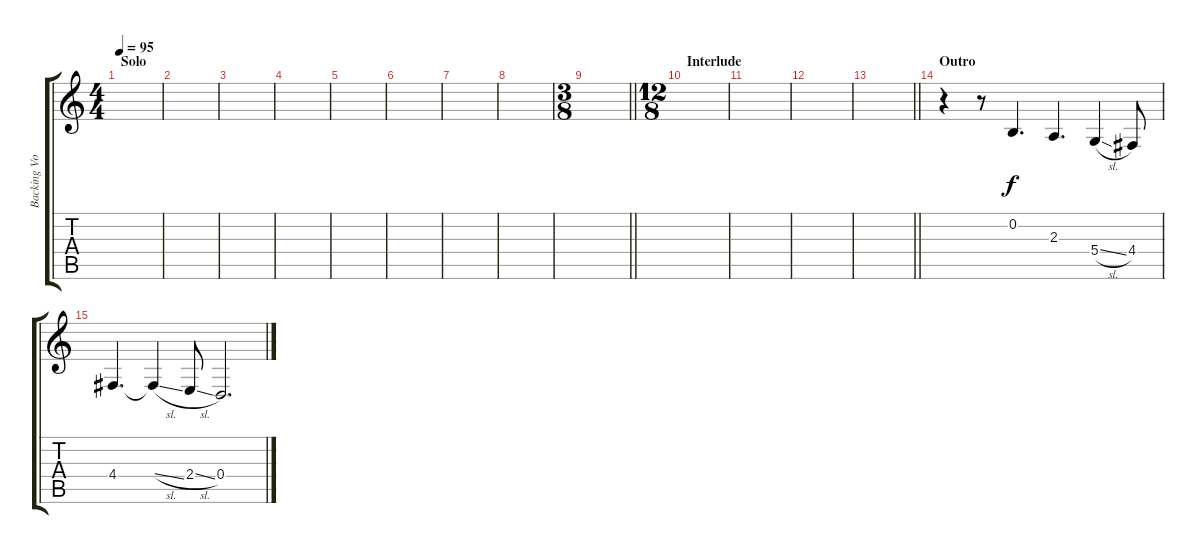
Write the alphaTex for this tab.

\track ("Backing Vocal" "Backing Vo") {instrument altosax}
\staff {score tabs}
\tuning (E4 B3 G3 D3 A2 E2) {hide}
\ts (4 4)
\section ("" "Solo")
\tempo 95
\clef g2
\ks c
|
|
|
|
|
|
|
|
\ts (3 8)
\barLineRight lightlight
|
\ts (12 8)
\section ("" "Interlude")
|
|
|
\barLineRight lightlight
|
\section ("" "Outro")
r.4{volume 9 instrument lead2sawtooth} r.8 0.2.4{d dy f} 2.3.4{d} 5.4{sl}.4 4.4.8 |
4.4.4{d} 4.4{sl t}.4 2.4{sl}.8 0.4.2{d}
